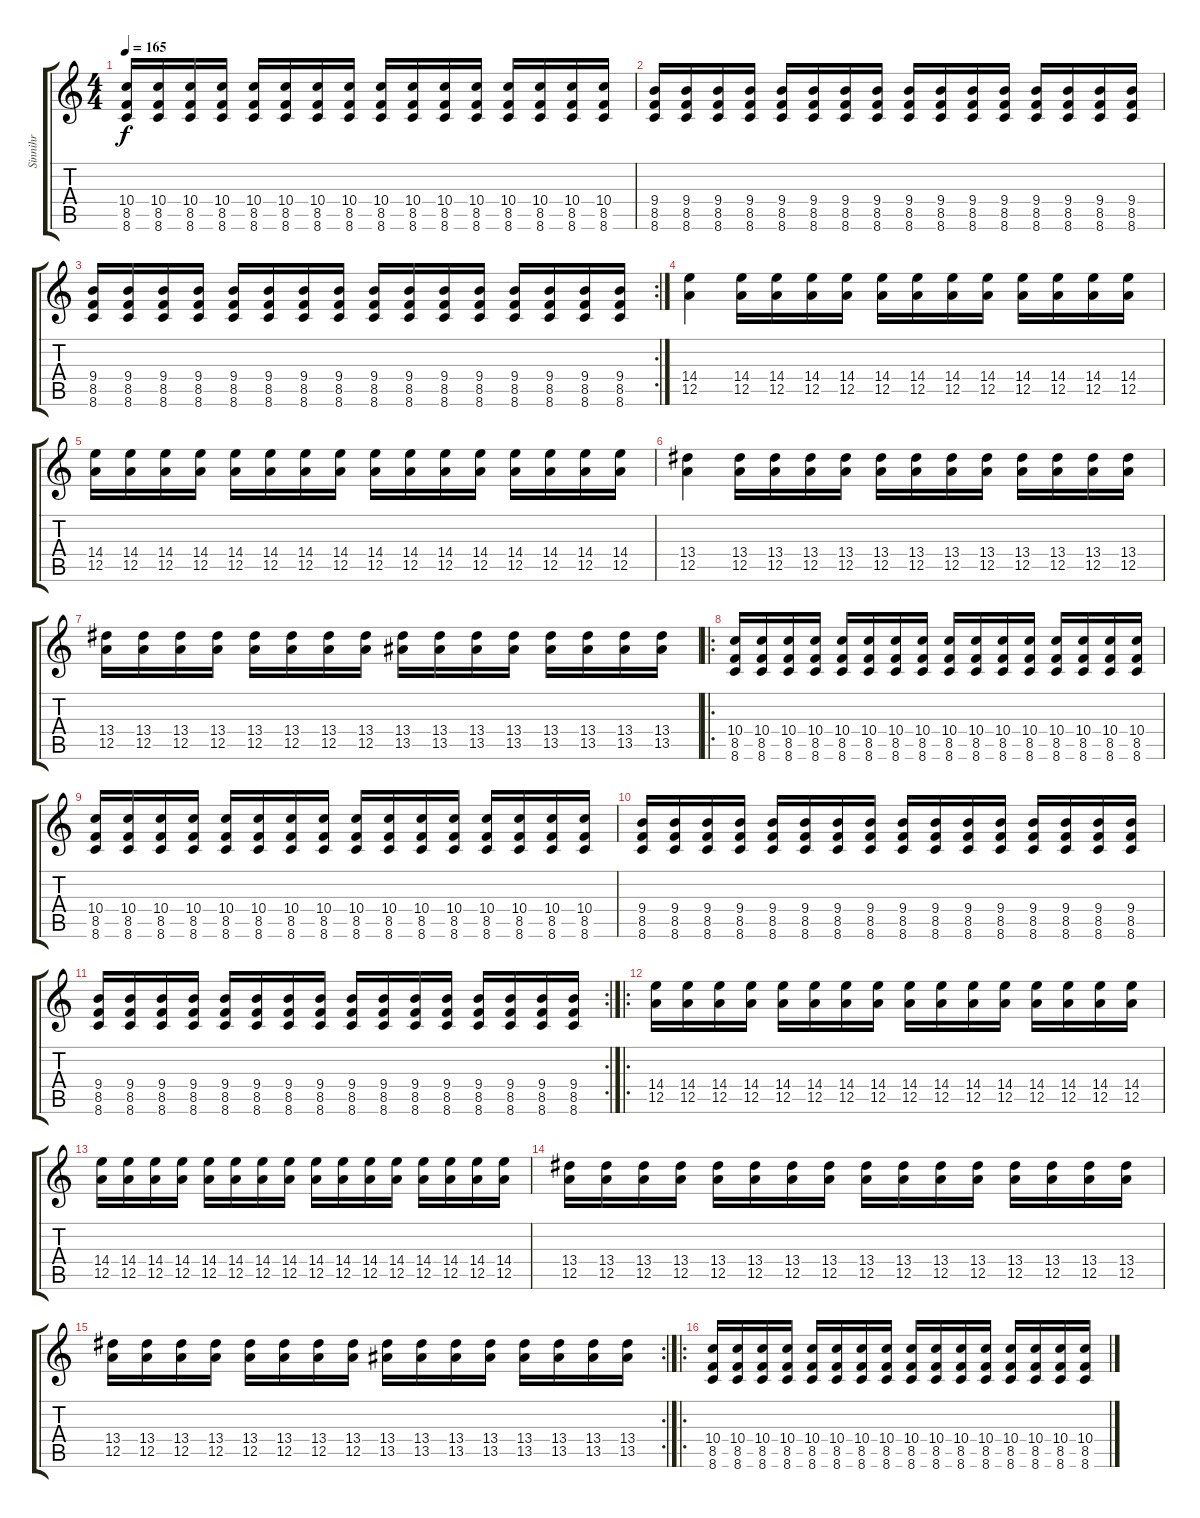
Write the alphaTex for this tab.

\track ("Sinnihr" "Sinnihr") {instrument overdrivenguitar}
\staff {score tabs}
\tuning (E4 B3 G3 D3 A2 E2) {hide}
\ts (4 4)
\tempo 165
\clef g2
\ks c
(10.4 8.5 8.6).16{dy f} (10.4 8.5 8.6).16 (10.4 8.5 8.6).16 (10.4 8.5 8.6).16 (10.4 8.5 8.6).16 (10.4 8.5 8.6).16 (10.4 8.5 8.6).16 (10.4 8.5 8.6).16 (10.4 8.5 8.6).16 (10.4 8.5 8.6).16 (10.4 8.5 8.6).16 (10.4 8.5 8.6).16 (10.4 8.5 8.6).16 (10.4 8.5 8.6).16 (10.4 8.5 8.6).16 (10.4 8.5 8.6).16 |
(9.4 8.5 8.6).16 (9.4 8.5 8.6).16 (9.4 8.5 8.6).16 (9.4 8.5 8.6).16 (9.4 8.5 8.6).16 (9.4 8.5 8.6).16 (9.4 8.5 8.6).16 (9.4 8.5 8.6).16 (9.4 8.5 8.6).16 (9.4 8.5 8.6).16 (9.4 8.5 8.6).16 (9.4 8.5 8.6).16 (9.4 8.5 8.6).16 (9.4 8.5 8.6).16 (9.4 8.5 8.6).16 (9.4 8.5 8.6).16 |
\rc 2
(9.4 8.5 8.6).16 (9.4 8.5 8.6).16 (9.4 8.5 8.6).16 (9.4 8.5 8.6).16 (9.4 8.5 8.6).16 (9.4 8.5 8.6).16 (9.4 8.5 8.6).16 (9.4 8.5 8.6).16 (9.4 8.5 8.6).16 (9.4 8.5 8.6).16 (9.4 8.5 8.6).16 (9.4 8.5 8.6).16 (9.4 8.5 8.6).16 (9.4 8.5 8.6).16 (9.4 8.5 8.6).16 (9.4 8.5 8.6).16 |
(14.4 12.5).4 (14.4 12.5).16 (14.4 12.5).16 (14.4 12.5).16 (14.4 12.5).16 (14.4 12.5).16 (14.4 12.5).16 (14.4 12.5).16 (14.4 12.5).16 (14.4 12.5).16 (14.4 12.5).16 (14.4 12.5).16 (14.4 12.5).16 |
(14.4 12.5).16 (14.4 12.5).16 (14.4 12.5).16 (14.4 12.5).16 (14.4 12.5).16 (14.4 12.5).16 (14.4 12.5).16 (14.4 12.5).16 (14.4 12.5).16 (14.4 12.5).16 (14.4 12.5).16 (14.4 12.5).16 (14.4 12.5).16 (14.4 12.5).16 (14.4 12.5).16 (14.4 12.5).16 |
(13.4 12.5).4 (13.4 12.5).16 (13.4 12.5).16 (13.4 12.5).16 (13.4 12.5).16 (13.4 12.5).16 (13.4 12.5).16 (13.4 12.5).16 (13.4 12.5).16 (13.4 12.5).16 (13.4 12.5).16 (13.4 12.5).16 (13.4 12.5).16 |
(13.4 12.5).16 (13.4 12.5).16 (13.4 12.5).16 (13.4 12.5).16 (13.4 12.5).16 (13.4 12.5).16 (13.4 12.5).16 (13.4 12.5).16 (13.4 13.5).16 (13.4 13.5).16 (13.4 13.5).16 (13.4 13.5).16 (13.4 13.5).16 (13.4 13.5).16 (13.4 13.5).16 (13.4 13.5).16 |
\ro
(10.4 8.5 8.6).16 (10.4 8.5 8.6).16 (10.4 8.5 8.6).16 (10.4 8.5 8.6).16 (10.4 8.5 8.6).16 (10.4 8.5 8.6).16 (10.4 8.5 8.6).16 (10.4 8.5 8.6).16 (10.4 8.5 8.6).16 (10.4 8.5 8.6).16 (10.4 8.5 8.6).16 (10.4 8.5 8.6).16 (10.4 8.5 8.6).16 (10.4 8.5 8.6).16 (10.4 8.5 8.6).16 (10.4 8.5 8.6).16 |
(10.4 8.5 8.6).16 (10.4 8.5 8.6).16 (10.4 8.5 8.6).16 (10.4 8.5 8.6).16 (10.4 8.5 8.6).16 (10.4 8.5 8.6).16 (10.4 8.5 8.6).16 (10.4 8.5 8.6).16 (10.4 8.5 8.6).16 (10.4 8.5 8.6).16 (10.4 8.5 8.6).16 (10.4 8.5 8.6).16 (10.4 8.5 8.6).16 (10.4 8.5 8.6).16 (10.4 8.5 8.6).16 (10.4 8.5 8.6).16 |
(9.4 8.5 8.6).16 (9.4 8.5 8.6).16 (9.4 8.5 8.6).16 (9.4 8.5 8.6).16 (9.4 8.5 8.6).16 (9.4 8.5 8.6).16 (9.4 8.5 8.6).16 (9.4 8.5 8.6).16 (9.4 8.5 8.6).16 (9.4 8.5 8.6).16 (9.4 8.5 8.6).16 (9.4 8.5 8.6).16 (9.4 8.5 8.6).16 (9.4 8.5 8.6).16 (9.4 8.5 8.6).16 (9.4 8.5 8.6).16 |
\rc 2
(9.4 8.5 8.6).16 (9.4 8.5 8.6).16 (9.4 8.5 8.6).16 (9.4 8.5 8.6).16 (9.4 8.5 8.6).16 (9.4 8.5 8.6).16 (9.4 8.5 8.6).16 (9.4 8.5 8.6).16 (9.4 8.5 8.6).16 (9.4 8.5 8.6).16 (9.4 8.5 8.6).16 (9.4 8.5 8.6).16 (9.4 8.5 8.6).16 (9.4 8.5 8.6).16 (9.4 8.5 8.6).16 (9.4 8.5 8.6).16 |
\ro
(14.4 12.5).16 (14.4 12.5).16 (14.4 12.5).16 (14.4 12.5).16 (14.4 12.5).16 (14.4 12.5).16 (14.4 12.5).16 (14.4 12.5).16 (14.4 12.5).16 (14.4 12.5).16 (14.4 12.5).16 (14.4 12.5).16 (14.4 12.5).16 (14.4 12.5).16 (14.4 12.5).16 (14.4 12.5).16 |
(14.4 12.5).16 (14.4 12.5).16 (14.4 12.5).16 (14.4 12.5).16 (14.4 12.5).16 (14.4 12.5).16 (14.4 12.5).16 (14.4 12.5).16 (14.4 12.5).16 (14.4 12.5).16 (14.4 12.5).16 (14.4 12.5).16 (14.4 12.5).16 (14.4 12.5).16 (14.4 12.5).16 (14.4 12.5).16 |
(13.4 12.5).16 (13.4 12.5).16 (13.4 12.5).16 (13.4 12.5).16 (13.4 12.5).16 (13.4 12.5).16 (13.4 12.5).16 (13.4 12.5).16 (13.4 12.5).16 (13.4 12.5).16 (13.4 12.5).16 (13.4 12.5).16 (13.4 12.5).16 (13.4 12.5).16 (13.4 12.5).16 (13.4 12.5).16 |
\rc 2
(13.4 12.5).16 (13.4 12.5).16 (13.4 12.5).16 (13.4 12.5).16 (13.4 12.5).16 (13.4 12.5).16 (13.4 12.5).16 (13.4 12.5).16 (13.4 13.5).16 (13.4 13.5).16 (13.4 13.5).16 (13.4 13.5).16 (13.4 13.5).16 (13.4 13.5).16 (13.4 13.5).16 (13.4 13.5).16 |
\ro
(10.4 8.5 8.6).16 (10.4 8.5 8.6).16 (10.4 8.5 8.6).16 (10.4 8.5 8.6).16 (10.4 8.5 8.6).16 (10.4 8.5 8.6).16 (10.4 8.5 8.6).16 (10.4 8.5 8.6).16 (10.4 8.5 8.6).16 (10.4 8.5 8.6).16 (10.4 8.5 8.6).16 (10.4 8.5 8.6).16 (10.4 8.5 8.6).16 (10.4 8.5 8.6).16 (10.4 8.5 8.6).16 (10.4 8.5 8.6).16
